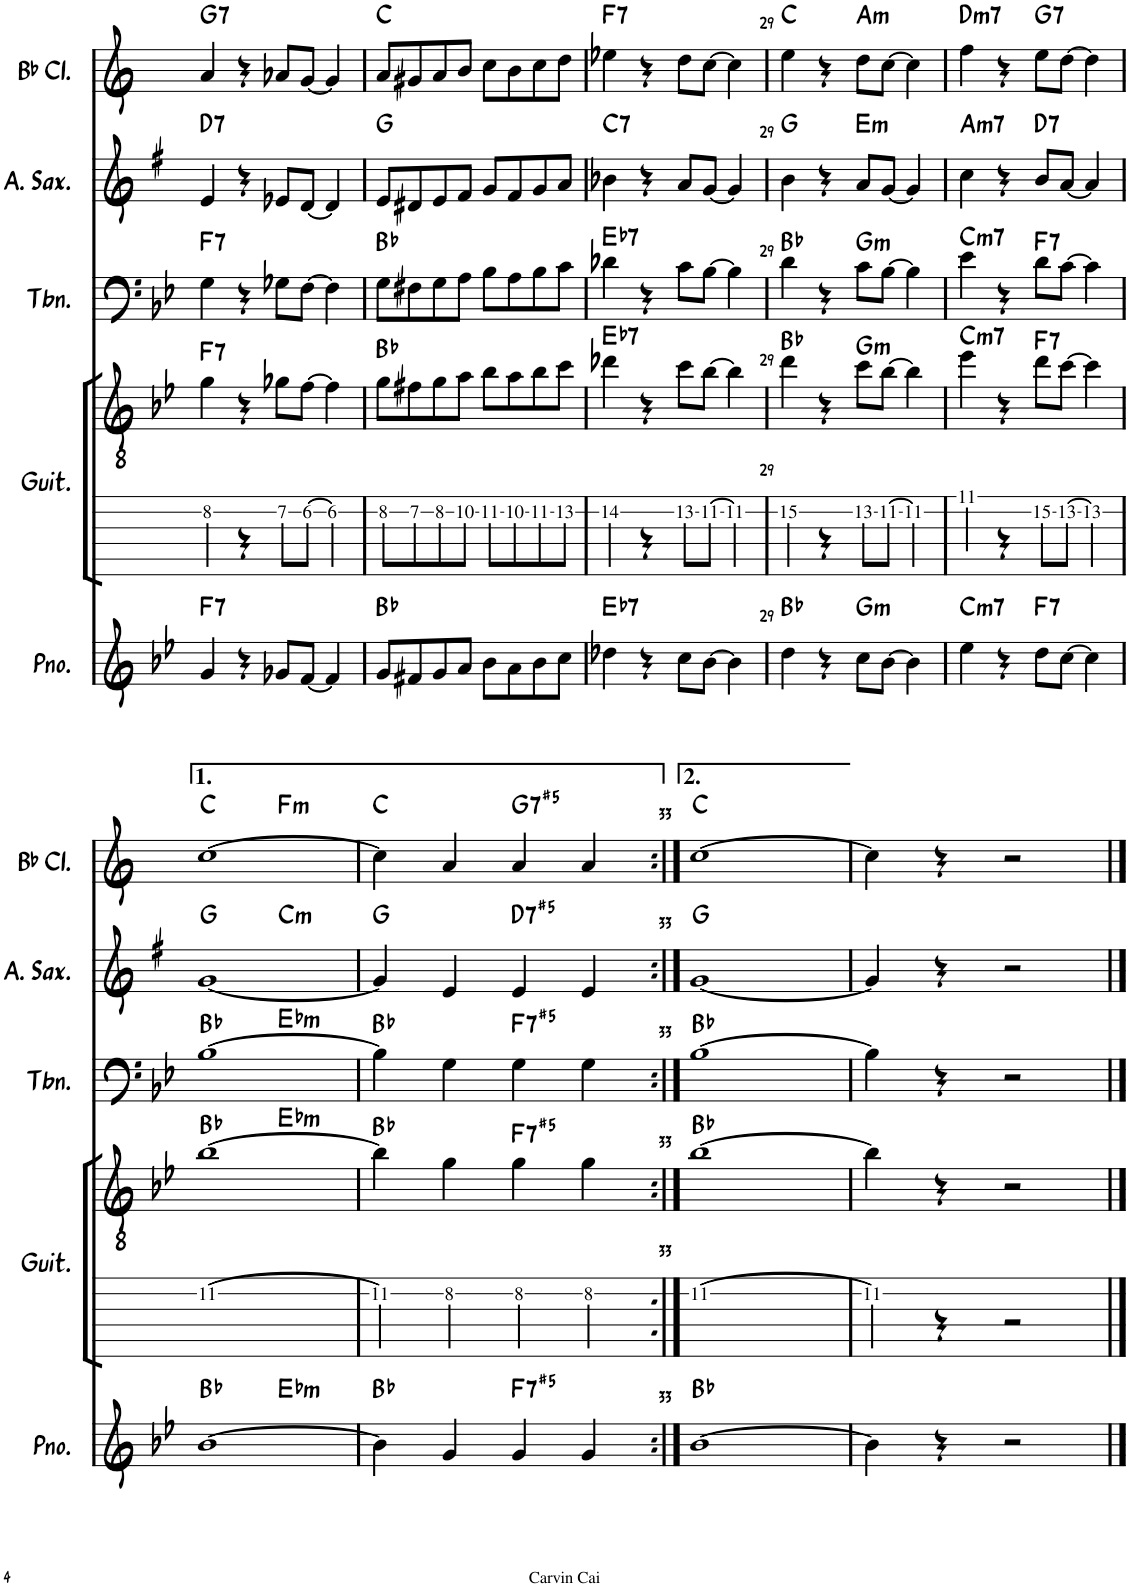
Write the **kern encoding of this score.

**kern	**harte	**kern	**kern	**harte	**kern	**harte	**kern	**harte	**kern	**harte
*part5	*part5	*part4	*part4	*part4	*part3	*part3	*part2	*part2	*part1	*part1
*staff6	*	*staff5	*staff4	*	*staff3	*	*staff2	*	*staff1	*
*I"钢琴	*	*I"原音吉他	*	*	*I"长号	*	*I"中音萨克斯	*	*I"降B调单簧管	*
!!LO:PB:g=z
*clefG2	*	*	*clefGv2	*	*clefF4	*	*clefG2	*	*clefG2	*
*	*	*	*	*	*	*	*Trd5c9	*	*Trd1c2	*
*k[b-e-]	*	*k[b-e-]	*k[b-e-]	*	*k[b-e-]	*	*k[f#]	*	*k[]	*
*M4/4	*	*M4/4	*M4/4	*	*M4/4	*	*M4/4	*	*M4/4	*
=26	=26	=26	=26	=26	=26	=26	=26	=26	=26	=26
!	!LO:H:kt=7	!	!	!LO:H:kt=7	!	!LO:H:kt=7	!	!LO:H:kt=7	!	!LO:H:kt=7
4g/	F:7	4g\	4g\	F:7	4G\	F:7	4e/	D:7	4a/	G:7
4r	.	4r	4r	.	4r	.	4r	.	4r	.
8g-X/L	.	8g-X\L	8g-X\L	.	8G-X\L	.	8e-X/L	.	8a-X/L	.
[8f/J	.	[8f\J	[8f\J	.	[8F\J	.	[8d/J	.	[8g/J	.
4f/]	.	4f\]	4f\]	.	4F\]	.	4d/]	.	4g/]	.
=27	=27	=27	=27	=27	=27	=27	=27	=27	=27	=27
8g/L	Bb:maj	8g\L	8g\L	Bb:maj	8G\L	Bb:maj	8e/L	G:maj	8a/L	C:maj
8f#X/	.	8f#X\	8f#X\	.	8F#X\	.	8d#X/	.	8g#X/	.
8g/	.	8g\	8g\	.	8G\	.	8e/	.	8a/	.
8a/J	.	8a\J	8a\J	.	8A\J	.	8f#/J	.	8b/J	.
8b-\L	.	8b-\L	8b-\L	.	8B-\L	.	8g/L	.	8cc\L	.
8a\	.	8a\	8a\	.	8A\	.	8f#/	.	8b\	.
8b-\	.	8b-\	8b-\	.	8B-\	.	8g/	.	8cc\	.
8cc\J	.	8cc\J	8cc\J	.	8c\J	.	8a/J	.	8dd\J	.
=28	=28	=28	=28	=28	=28	=28	=28	=28	=28	=28
!	!LO:H:kt=7	!	!	!LO:H:kt=7	!	!LO:H:kt=7	!	!LO:H:kt=7	!	!LO:H:kt=7
4dd-X\	Eb:7	4dd-X\	4dd-X\	Eb:7	4d-X\	Eb:7	4b-X\	C:7	4ee-X\	F:7
4r	.	4r	4r	.	4r	.	4r	.	4r	.
8cc\L	.	8cc\L	8cc\L	.	8c\L	.	8a/L	.	8dd\L	.
[8b-\J	.	[8b-\J	[8b-\J	.	[8B-\J	.	[8g/J	.	[8cc\J	.
4b-\]	.	4b-\]	4b-\]	.	4B-\]	.	4g/]	.	4cc\]	.
=29	=29	=29	=29	=29	=29	=29	=29	=29	=29	=29
4dd\	Bb:maj	4dd\	4dd\	Bb:maj	4d\	Bb:maj	4b\	G:maj	4ee\	C:maj
4r	.	4r	4r	.	4r	.	4r	.	4r	.
!	!LO:H:kt=m	!	!	!LO:H:kt=m	!	!LO:H:kt=m	!	!LO:H:kt=m	!	!LO:H:kt=m
8cc\L	G:min	8cc\L	8cc\L	G:min	8c\L	G:min	8a/L	E:min	8dd\L	A:min
[8b-\J	.	[8b-\J	[8b-\J	.	[8B-\J	.	[8g/J	.	[8cc\J	.
4b-\]	.	4b-\]	4b-\]	.	4B-\]	.	4g/]	.	4cc\]	.
=30	=30	=30	=30	=30	=30	=30	=30	=30	=30	=30
!	!LO:H:kt=m7	!	!	!LO:H:kt=m7	!	!LO:H:kt=m7	!	!LO:H:kt=m7	!	!LO:H:kt=m7
4ee-\	C:min7	4ee-\	4ee-\	C:min7	4e-\	C:min7	4cc\	A:min7	4ff\	D:min7
4r	.	4r	4r	.	4r	.	4r	.	4r	.
!	!LO:H:kt=7	!	!	!LO:H:kt=7	!	!LO:H:kt=7	!	!LO:H:kt=7	!	!LO:H:kt=7
8dd\L	F:7	8dd\L	8dd\L	F:7	8d\L	F:7	8b/L	D:7	8ee\L	G:7
[8cc\J	.	[8cc\J	[8cc\J	.	[8c\J	.	[8a/J	.	[8dd\J	.
4cc\]	.	4cc\]	4cc\]	.	4c\]	.	4a/]	.	4dd\]	.
!!LO:LB:g=z
=31	=31	=31	=31	=31	=31	=31	=31	=31	=31	=31
*^	*	*	*^	*	*^	*	*^	*	*^	*
[1b-	2ryy	Bb:maj	[1b-	[1b-	2ryy	Bb:maj	[1B-	2ryy	Bb:maj	[1g	2ryy	G:maj	[1cc	2ryy	C:maj
!	!	!LO:H:kt=m	!	!	!	!LO:H:kt=m	!	!	!LO:H:kt=m	!	!	!LO:H:kt=m	!	!	!LO:H:kt=m
.	2ryy	Eb:min	.	.	2ryy	Eb:min	.	2ryy	Eb:min	.	2ryy	C:min	.	2ryy	F:min
*	*	*	*	*v	*v	*	*	*	*	*v	*v	*	*v	*v	*
*v	*v	*	*	*	*	*v	*v	*	*	*	*	*
=32	=32	=32	=32	=32	=32	=32	=32	=32	=32	=32
4b-\]	Bb:maj	4b-\]	4b-\]	Bb:maj	4B-\]	Bb:maj	4g/]	G:maj	4cc\]	C:maj
4g/	.	4g\	4g\	.	4G\	.	4e/	.	4a/	.
!	!LO:H:kt=7	!	!	!LO:H:kt=7	!	!LO:H:kt=7	!	!LO:H:kt=7	!	!LO:H:kt=7
4g/	F:(3,#5,b7)	4g\	4g\	F:(3,#5,b7)	4G\	F:(3,#5,b7)	4e/	D:(3,#5,b7)	4a/	G:(3,#5,b7)
4g/	.	4g\	4g\	.	4G\	.	4e/	.	4a/	.
=33:|!	=33:|!	=33:|!	=33:|!	=33:|!	=33:|!	=33:|!	=33:|!	=33:|!	=33:|!	=33:|!
[1b-	Bb:maj	[1b-	[1b-	Bb:maj	[1B-	Bb:maj	[1g	G:maj	[1cc	C:maj
=34	=34	=34	=34	=34	=34	=34	=34	=34	=34	=34
4b-\]	.	4b-\]	4b-\]	.	4B-\]	.	4g/]	.	4cc\]	.
4r	.	4r	4r	.	4r	.	4r	.	4r	.
2r	.	2r	2r	.	2r	.	2r	.	2r	.
==	==	==	==	==	==	==	==	==	==	==
*-	*-	*-	*-	*-	*-	*-	*-	*-	*-	*-
